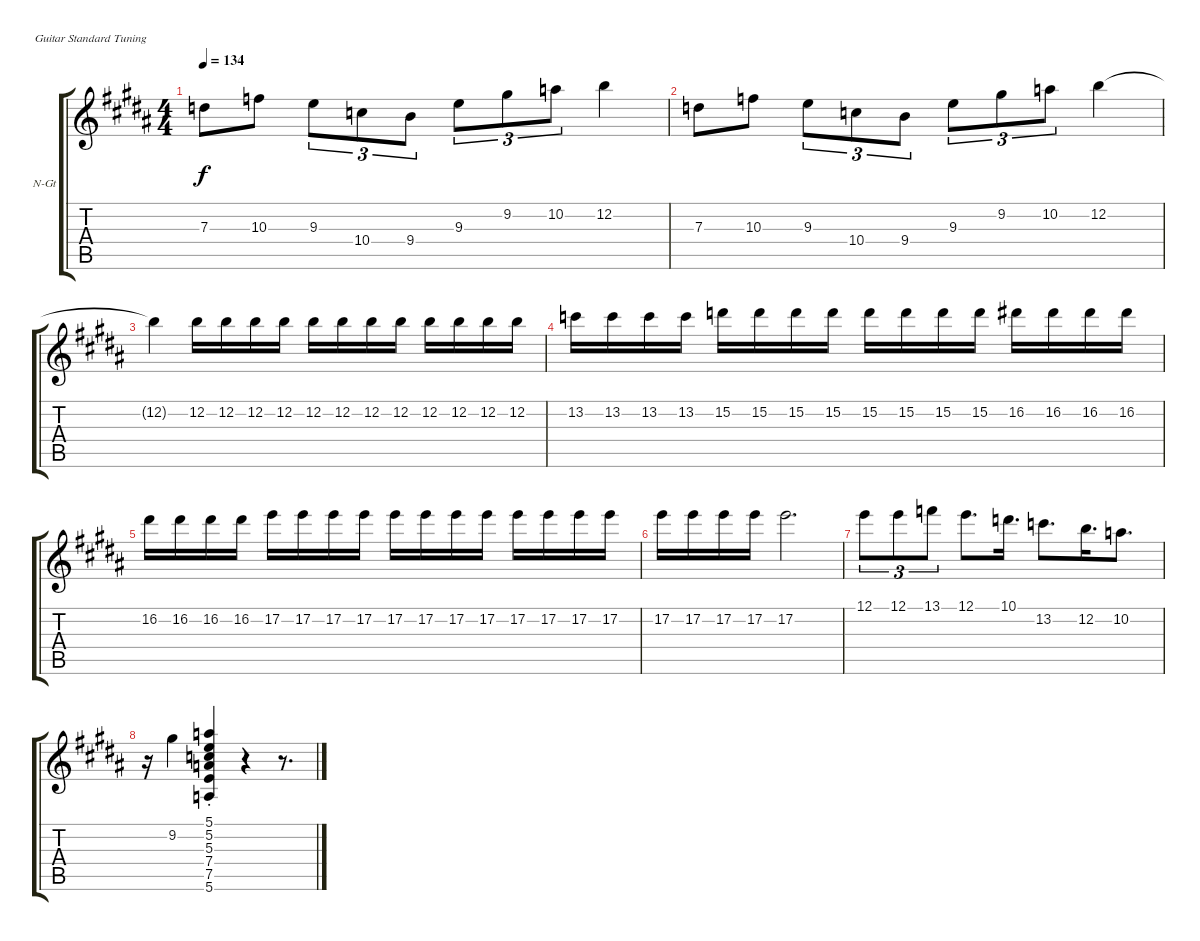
\defaultSystemsLayout 4
\bracketExtendMode groupsimilarinstruments
\firstSystemTrackNameOrientation horizontal
\otherSystemsTrackNameOrientation horizontal
\track ("Wynand" "N-Gt") {instrument acousticguitarnylon}
\staff {score tabs}
\tuning (E4 B3 G3 D3 A2 E2)
\ts (4 4)
\tempo 134
\clef g2
\ks b
7.3.8{dy f} 10.3.8 9.3.8{tu (3 2)} 10.4.8{tu (3 2)} 9.4.8{tu (3 2)} 9.3.8{tu (3 2)} 9.2.8{tu (3 2)} 10.2.8{tu (3 2)} 12.2.4 |
7.3.8 10.3.8 9.3.8{tu (3 2)} 10.4.8{tu (3 2)} 9.4.8{tu (3 2)} 9.3.8{tu (3 2)} 9.2.8{tu (3 2)} 10.2.8{tu (3 2)} 12.2.4 |
12.2{t}.4 12.2.16 12.2.16 12.2.16 12.2.16 12.2.16 12.2.16 12.2.16 12.2.16 12.2.16 12.2.16 12.2.16 12.2.16 |
13.2.16 13.2.16 13.2.16 13.2.16 15.2.16 15.2.16 15.2.16 15.2.16 15.2.16 15.2.16 15.2.16 15.2.16 16.2.16 16.2.16 16.2.16 16.2.16 |
16.2.16 16.2.16 16.2.16 16.2.16 17.2.16 17.2.16 17.2.16 17.2.16 17.2.16 17.2.16 17.2.16 17.2.16 17.2.16 17.2.16 17.2.16 17.2.16 |
17.2.16 17.2.16 17.2.16 17.2.16 17.2.2{d} |
12.1.8{tu (3 2)} 12.1.8{tu (3 2)} 13.1.8{tu (3 2)} 12.1.8{d} 10.1.16{d beam split} 13.2.8{d beam merge} 12.2.16{d beam merge} 10.2.8{d} |
r.16 9.2.4 (5.6 5.1 5.2 7.5 7.4 5.3{st}).4 r.4 r.8{d}
